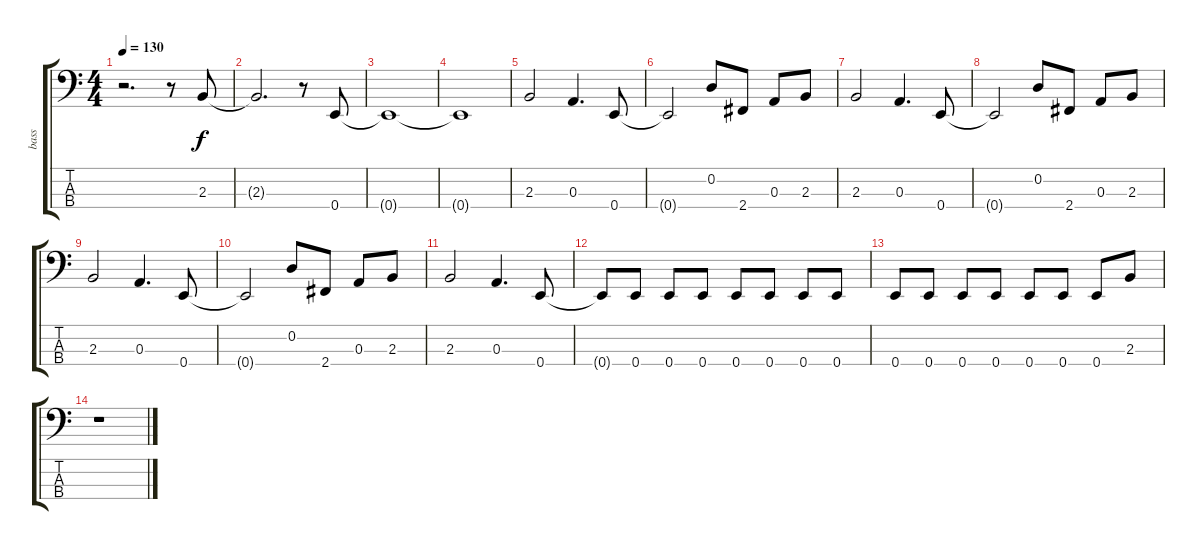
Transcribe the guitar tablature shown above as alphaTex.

\track ("bass" "bass") {instrument electricbassfinger}
\staff {score tabs}
\tuning (G2 D2 A1 E1) {hide}
\ts (4 4)
\tempo 130
\clef f4
\ks c
r.2{d dy f} r.8 2.3.8 |
2.3{t}.2{d} r.8 0.4.8 |
0.4{t}.1 |
0.4{t}.1 |
2.3.2 0.3.4{d} 0.4.8 |
0.4{t}.2 0.2.8 2.4.8 0.3.8 2.3.8 |
2.3.2 0.3.4{d} 0.4.8 |
0.4{t}.2 0.2.8 2.4.8 0.3.8 2.3.8 |
2.3.2 0.3.4{d} 0.4.8 |
0.4{t}.2 0.2.8 2.4.8 0.3.8 2.3.8 |
2.3.2 0.3.4{d} 0.4.8 |
0.4{t}.8 0.4.8 0.4.8 0.4.8 0.4.8 0.4.8 0.4.8 0.4.8 |
0.4.8 0.4.8 0.4.8 0.4.8 0.4.8 0.4.8 0.4.8 2.3.8 |
r.1
